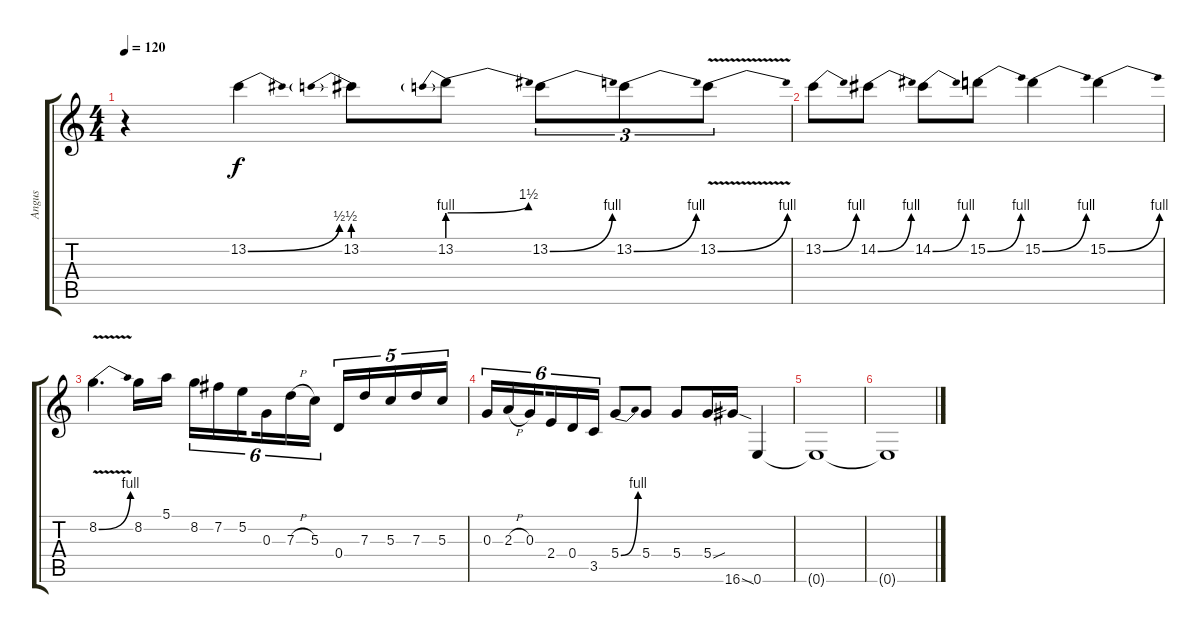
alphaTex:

\track ("Angus" "Angus") {instrument distortionguitar}
\staff {score tabs}
\tuning (E4 B3 G3 D3 A2 E2) {hide}
\ts (4 4)
\tempo 120
\clef g2
\ks c
r.4{dy f} 13.2{be (bend 0 0 60 2)}.4 13.2{be (prebend 0 2 60 2)}.8 13.2{be (prebendbend 0 4 60 6)}.8 13.2{be (bend 0 0 60 4)}.8{tu (3 2)} 13.2{be (bend 0 0 60 4)}.8{tu (3 2)} 13.2{be (bend 0 0 60 4) v}.8{tu (3 2)} |
13.2{be (bend 0 0 60 4)}.8 14.2{be (bend 0 0 60 4)}.8 14.2{be (bend 0 0 60 4)}.8 15.2{be (bend 0 0 60 4)}.8 15.2{be (bend 0 0 60 4)}.4 15.2{be (bend 0 0 60 4)}.4 |
8.2{be (bend 0 0 60 4) v}.4{d} 8.2.16 5.1.16 8.2.16{tu (6 4)} 7.2.16{tu (6 4)} 5.2.16{tu (6 4) beam splitsecondary} 0.3.16{tu (6 4)} 7.3{h}.16{tu (6 4)} 5.3.16{tu (6 4)} 0.4.16{tu (5 4)} 7.3.16{tu (5 4)} 5.3.16{tu (5 4)} 7.3.16{tu (5 4)} 5.3.16{tu (5 4)} |
0.3.16{tu (6 4)} 2.3{h}.16{tu (6 4)} 0.3.16{tu (6 4) beam splitsecondary} 2.4.16{tu (6 4)} 0.4.16{tu (6 4)} 3.5.16{tu (6 4)} 5.4{be (bend 0 0 60 4)}.8 5.4.8 5.4.8 5.4{sou}.16 16.6{sod}.16 0.6.4 |
0.6{t}.1 |
0.6{t}.1
